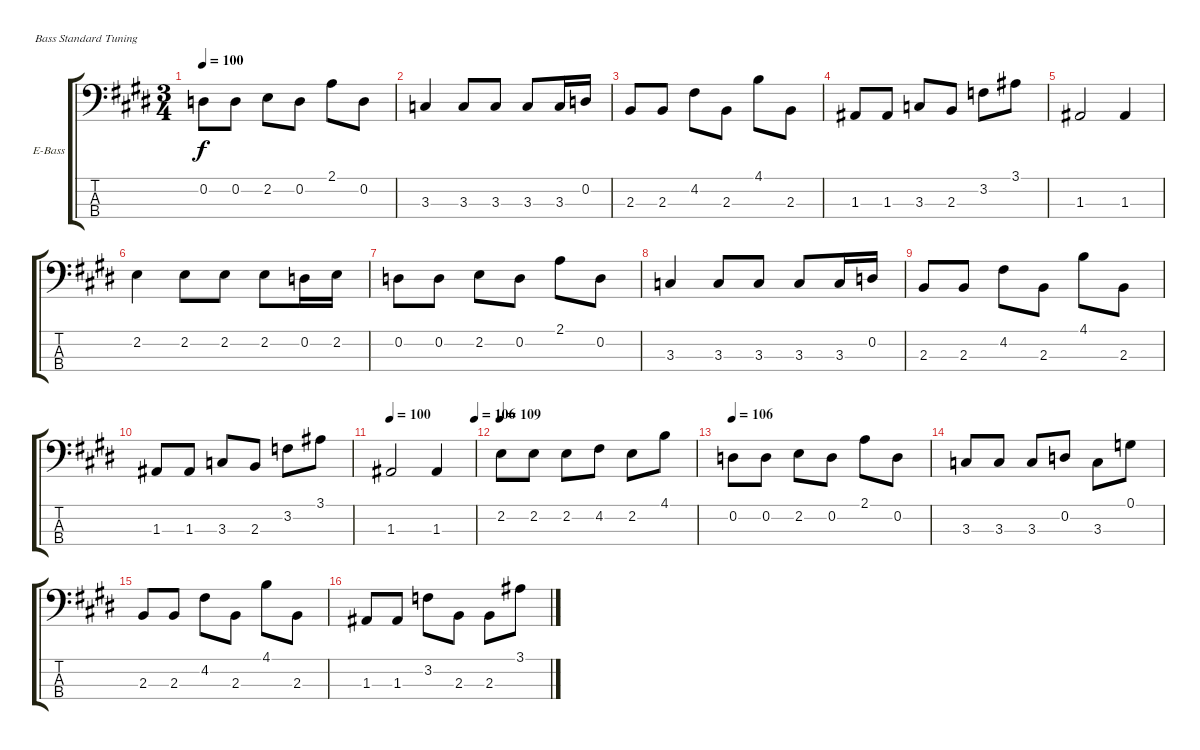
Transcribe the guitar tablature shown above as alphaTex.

\bracketExtendMode groupsimilarinstruments
\firstSystemTrackNameOrientation horizontal
\otherSystemsTrackNameOrientation horizontal
\track ("Bass" "E-Bass") {instrument electricbasspick}
\staff {score tabs}
\tuning (G2 D2 A1 E1)
\ts (3 4)
\tempo 100
\clef f4
\scale
1.07818
\ks e
0.2.8{dy f} 0.2.8 2.2.8 0.2.8 2.1.8 0.2.8 |
\scale
0.921816 3.3.4 3.3.8 3.3.8 3.3.8 3.3.16 0.2.16 |
\scale
1.07818 2.3.8 2.3.8 4.2.8 2.3.8 4.1.8 2.3.8 |
\scale
0.921816 1.3.8 1.3.8 3.3.8 2.3.8 3.2.8 3.1.8 |
\scale
1.07818 1.3.2 1.3.4 |
\scale
0.921816 2.2.4 2.2.8 2.2.8 2.2.8 0.2.16 2.2.16 |
\scale
1.07818 0.2.8 0.2.8 2.2.8 0.2.8 2.1.8 0.2.8 |
\scale
0.921816 3.3.4 3.3.8 3.3.8 3.3.8 3.3.16 0.2.16 |
\scale
1.07818 2.3.8 2.3.8 4.2.8 2.3.8 4.1.8 2.3.8 |
\scale
0.921816 1.3.8 1.3.8 3.3.8 2.3.8 3.2.8 3.1.8 |
\tempo 100
\tempo (106 1)
\scale
1.07818 1.3.2 1.3.4 |
\section ("" "")
\tempo 109
\scale
0.921816 2.2.8 2.2.8 2.2.8 4.2.8 2.2.8 4.1.8 |
\tempo 106
\scale
1.07818 0.2.8 0.2.8 2.2.8 0.2.8 2.1.8 0.2.8 |
\scale
0.921816 3.3.8 3.3.8 3.3.8 0.2.8 3.3.8 0.1.8 |
\scale
1.07818 2.3.8 2.3.8 4.2.8 2.3.8 4.1.8 2.3.8 |
\scale
0.921816 1.3.8 1.3.8 3.2.8 2.3.8 2.3.8 3.1.8
